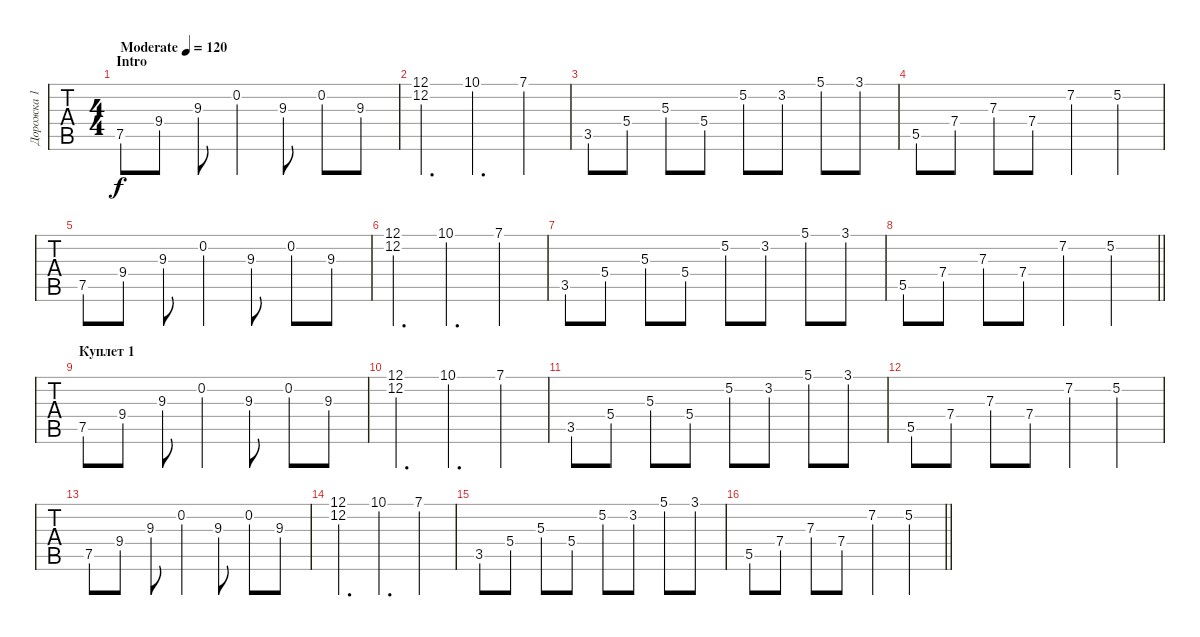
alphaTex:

\track ("Дорожка 1" "Дорожка 1") {instrument acousticguitarsteel}
\staff {tabs}
\tuning (E4 B3 G3 D3 A2 D2) {hide}
\ts (4 4)
\section ("" "Intro")
\tempo (120 "Moderate")
\clef g2
\ks c
7.5.8{dy f instrument acousticguitarsteel} 9.4.8 9.3.8 0.2.4 9.3.8 0.2.8 9.3.8 |
(12.1 12.2).4{d} 10.1.4{d} 7.1.4 |
3.5.8 5.4.8 5.3.8 5.4.8 5.2.8 3.2.8 5.1.8 3.1.8 |
5.5.8 7.4.8 7.3.8 7.4.8 7.2.4 5.2.4 |
7.5.8 9.4.8 9.3.8 0.2.4 9.3.8 0.2.8 9.3.8 |
(12.1 12.2).4{d} 10.1.4{d} 7.1.4 |
3.5.8 5.4.8 5.3.8 5.4.8 5.2.8 3.2.8 5.1.8 3.1.8 |
\barLineRight lightlight
5.5.8 7.4.8 7.3.8 7.4.8 7.2.4 5.2.4 |
\section ("" "Куплет 1")
7.5.8 9.4.8 9.3.8 0.2.4 9.3.8 0.2.8 9.3.8 |
(12.1 12.2).4{d} 10.1.4{d} 7.1.4 |
3.5.8 5.4.8 5.3.8 5.4.8 5.2.8 3.2.8 5.1.8 3.1.8 |
5.5.8 7.4.8 7.3.8 7.4.8 7.2.4 5.2.4 |
7.5.8 9.4.8 9.3.8 0.2.4 9.3.8 0.2.8 9.3.8 |
(12.1 12.2).4{d} 10.1.4{d} 7.1.4 |
3.5.8 5.4.8 5.3.8 5.4.8 5.2.8 3.2.8 5.1.8 3.1.8 |
\barLineRight lightlight
5.5.8 7.4.8 7.3.8 7.4.8 7.2.4 5.2.4
